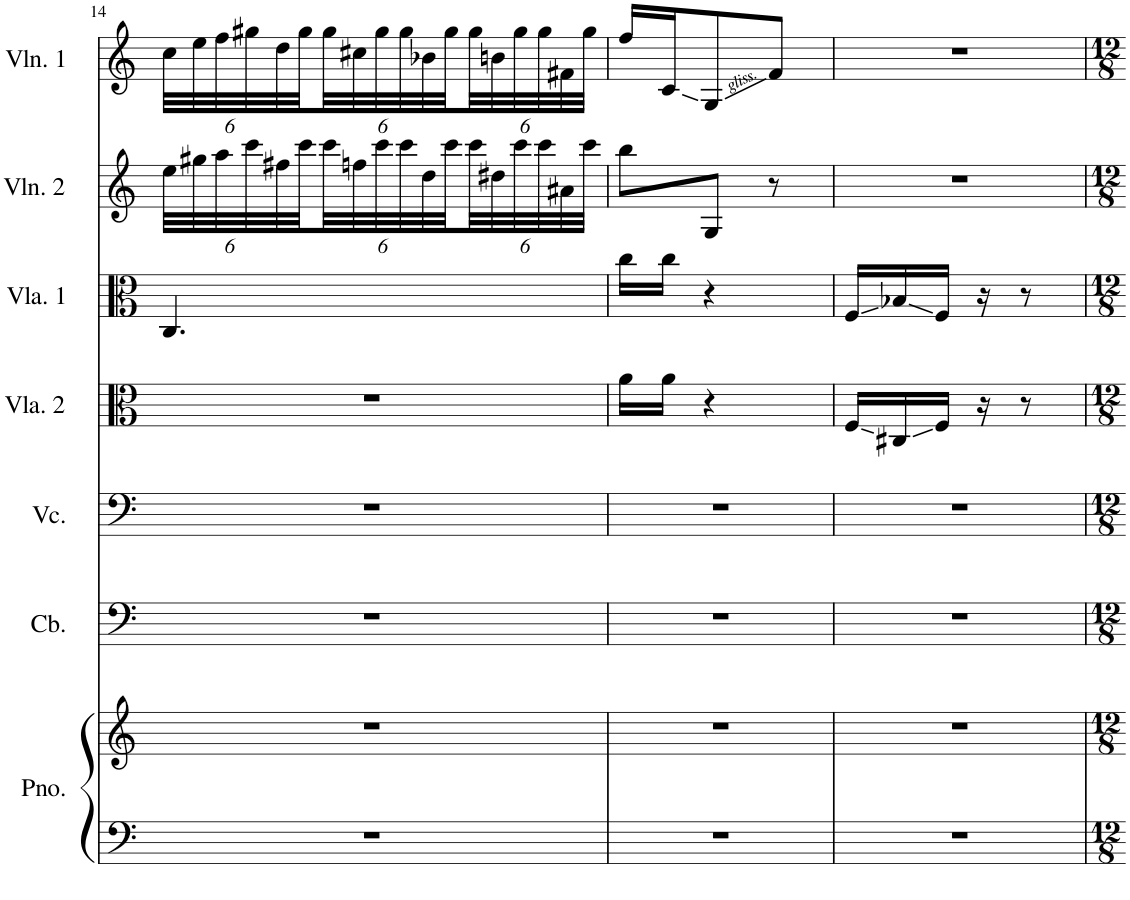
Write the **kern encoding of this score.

**kern	**kern	**kern	**kern	**kern	**kern	**kern	**kern
*part7	*part7	*part6	*part5	*part4	*part3	*part2	*part1
*staff8	*staff7	*staff6	*staff5	*staff4	*staff3	*staff2	*staff1
*I"Piano	*	*I"Kontrabasso	*I"Viulusello	*I"Viola 2	*I"Viola 1	*I"Viulu 2	*I"Viulu 1
*I'Pno.	*	*	*	*I'Vla. 2	*I'Vla. 1	*	*
!!LO:PB:g=z
*clefF4	*clefG2	*clefF4	*clefF4	*clefC3	*clefC3	*clefG2	*clefG2
*	*	*Trd7c12	*	*	*	*	*
*k[]	*k[]	*k[]	*k[]	*k[]	*k[]	*k[]	*k[]
*M3/8	*M3/8	*M3/8	*M3/8	*M3/8	*M3/8	*M3/8	*M3/8
*	*	*	*	*	*	*Xbrackettup	*Xbrackettup
=14	=14	=14	=14	=14	=14	=14	=14
4.r	4.r	4.r	4.r	4.r	4.C/	48ee\LLL	48cc\LLL
.	.	.	.	.	.	48gg#X\	48ee\
.	.	.	.	.	.	48aa\	48ff\
.	.	.	.	.	.	48ccc\	48gg#X\
.	.	.	.	.	.	48ff#X\	48dd\
.	.	.	.	.	.	48ccc\	48gg#\
.	.	.	.	.	.	48ccc\	48gg#\
.	.	.	.	.	.	48ffn\	48cc#X\
.	.	.	.	.	.	48ccc\	48gg#\
.	.	.	.	.	.	48ccc\	48gg#\
.	.	.	.	.	.	48dd\	48b-X\
.	.	.	.	.	.	48ccc\	48gg#\
.	.	.	.	.	.	48ccc\	48gg#\
.	.	.	.	.	.	48dd#X\	48bn\
.	.	.	.	.	.	48ccc\	48gg#\
.	.	.	.	.	.	48ccc\	48gg#\
.	.	.	.	.	.	48a#X\	48f#X\
.	.	.	.	.	.	48ccc\JJJ	48gg#\JJJ
=15	=15	=15	=15	=15	=15	=15	=15
4.r	4.r	4.r	4.r	16a\LL	16cc\LL	8bb\L	16ff/LL
.	.	.	.	16a\JJ	16cc\JJ	.	16c/J
.	.	.	.	4r	4r	8G/J	8G/
.	.	.	.	.	.	8r	8f/J
=16	=16	=16	=16	=16	=16	=16	=16
4.r	4.r	4.r	4.r	16F/LL	16F/LL	4.r	4.r
.	.	.	.	16C#X/	16B-X/	.	.
.	.	.	.	16F/JJ	16F/JJ	.	.
.	.	.	.	16r	16r	.	.
.	.	.	.	8r	8r	.	.
=	=	=	=	=	=	=	=
*-	*-	*-	*-	*-	*-	*-	*-
